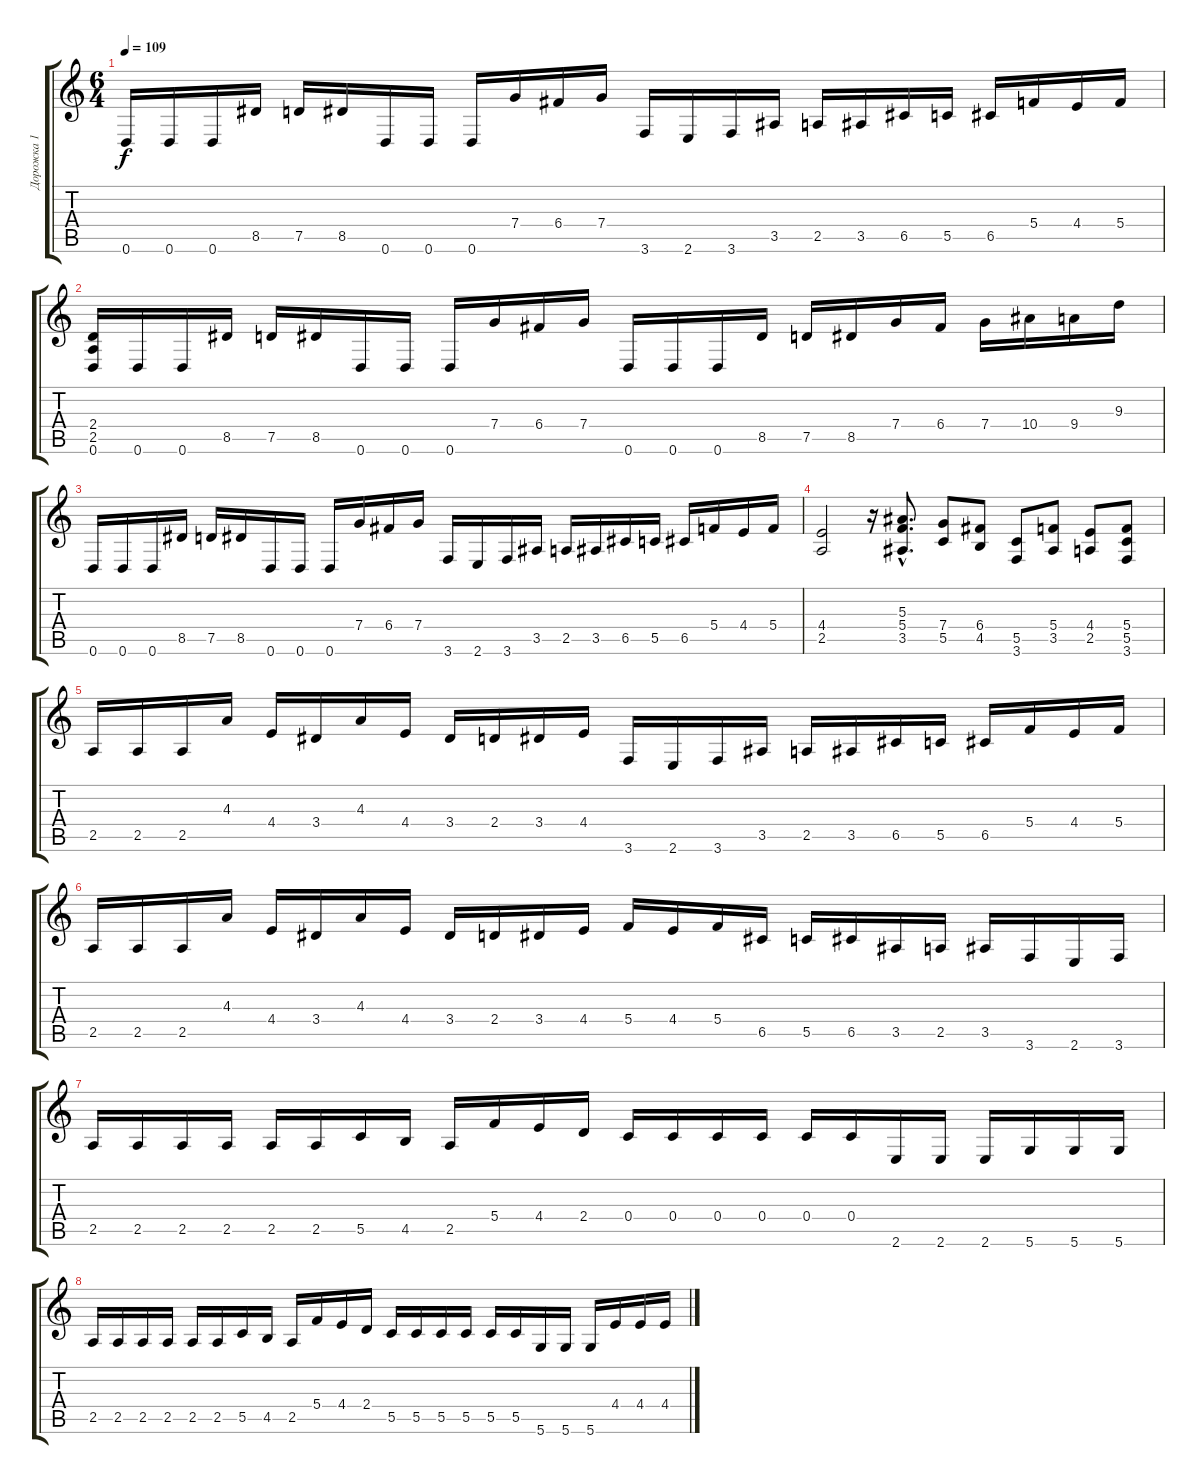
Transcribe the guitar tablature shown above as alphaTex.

\track ("Дорожка 1" "Дорожка 1") {instrument distortionguitar}
\staff {score tabs}
\tuning (D4 A3 F3 C3 G2 D2) {hide}
\ts (6 4)
\tempo 109
\clef g2
\ks c
0.6.16{dy f} 0.6.16 0.6.16 8.5.16 7.5.16 8.5.16 0.6.16 0.6.16 0.6.16 7.4.16 6.4.16 7.4.16 3.6.16 2.6.16 3.6.16 3.5.16 2.5.16 3.5.16 6.5.16 5.5.16 6.5.16 5.4.16 4.4.16 5.4.16 |
(2.4 2.5 0.6).16 0.6.16 0.6.16 8.5.16 7.5.16 8.5.16 0.6.16 0.6.16 0.6.16 7.4.16 6.4.16 7.4.16 0.6.16 0.6.16 0.6.16 8.5.16 7.5.16 8.5.16 7.4.16 6.4.16 7.4.16 10.4.16 9.4.16 9.3.16 |
0.6.16 0.6.16 0.6.16 8.5.16 7.5.16 8.5.16 0.6.16 0.6.16 0.6.16 7.4.16 6.4.16 7.4.16 3.6.16 2.6.16 3.6.16 3.5.16 2.5.16 3.5.16 6.5.16 5.5.16 6.5.16 5.4.16 4.4.16 5.4.16 |
(4.4 2.5).2 r.16 (5.3{hac} 5.4{hac} 3.5{hac}).8{d} (7.4 5.5).8 (6.4 4.5).8 (5.5 3.6).8 (5.4 3.5).8 (4.4 2.5).8 (5.4 5.5 3.6).8 |
2.5.16 2.5.16 2.5.16 4.3.16 4.4.16 3.4.16 4.3.16 4.4.16 3.4.16 2.4.16 3.4.16 4.4.16 3.6.16 2.6.16 3.6.16 3.5.16 2.5.16 3.5.16 6.5.16 5.5.16 6.5.16 5.4.16 4.4.16 5.4.16 |
2.5.16 2.5.16 2.5.16 4.3.16 4.4.16 3.4.16 4.3.16 4.4.16 3.4.16 2.4.16 3.4.16 4.4.16 5.4.16 4.4.16 5.4.16 6.5.16 5.5.16 6.5.16 3.5.16 2.5.16 3.5.16 3.6.16 2.6.16 3.6.16 |
2.5.16 2.5.16 2.5.16 2.5.16 2.5.16 2.5.16 5.5.16 4.5.16 2.5.16 5.4.16 4.4.16 2.4.16 0.4.16 0.4.16 0.4.16 0.4.16 0.4.16 0.4.16 2.6.16 2.6.16 2.6.16 5.6.16 5.6.16 5.6.16 |
2.5.16 2.5.16 2.5.16 2.5.16 2.5.16 2.5.16 5.5.16 4.5.16 2.5.16 5.4.16 4.4.16 2.4.16 5.5.16 5.5.16 5.5.16 5.5.16 5.5.16 5.5.16 5.6.16 5.6.16 5.6.16 4.4.16 4.4.16 4.4.16
